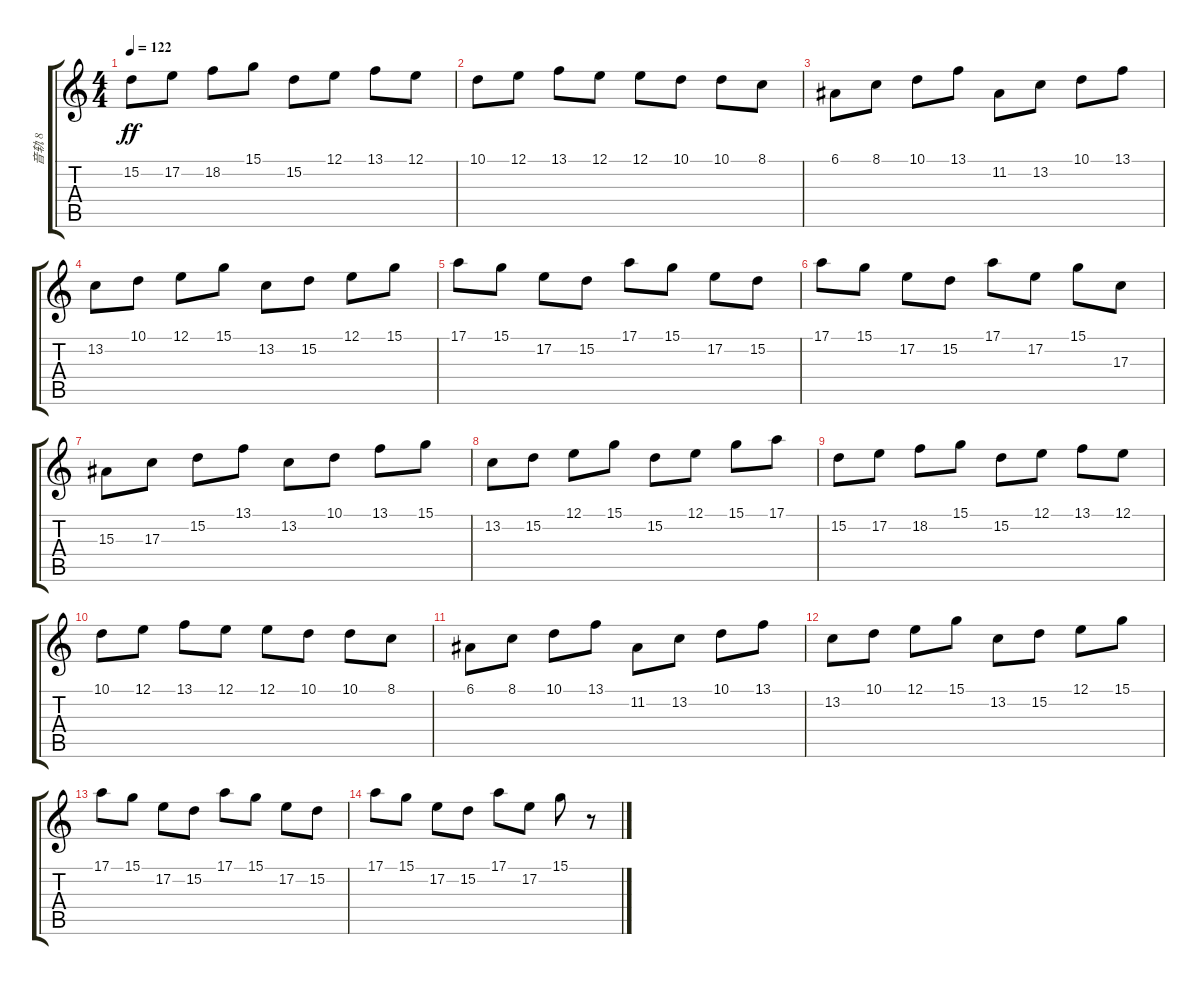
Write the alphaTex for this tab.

\track ("音轨 8" "音轨 8") {instrument pad1newage}
\staff {score tabs}
\tuning (E4 B3 G3 D3 A2 E2) {hide}
\ts (4 4)
\tempo 122
\clef g2
\ks c
15.2.8{dy ff} 17.2.8 18.2.8 15.1.8 15.2.8 12.1.8 13.1.8 12.1.8 |
10.1.8 12.1.8 13.1.8 12.1.8 12.1.8 10.1.8 10.1.8 8.1.8 |
6.1.8 8.1.8 10.1.8 13.1.8 11.2.8 13.2.8 10.1.8 13.1.8 |
13.2.8 10.1.8 12.1.8 15.1.8 13.2.8 15.2.8 12.1.8 15.1.8 |
17.1.8 15.1.8 17.2.8 15.2.8 17.1.8 15.1.8 17.2.8 15.2.8 |
17.1.8 15.1.8 17.2.8 15.2.8 17.1.8 17.2.8 15.1.8 17.3.8 |
15.3.8 17.3.8 15.2.8 13.1.8 13.2.8 10.1.8 13.1.8 15.1.8 |
13.2.8 15.2.8 12.1.8 15.1.8 15.2.8 12.1.8 15.1.8 17.1.8 |
15.2.8 17.2.8 18.2.8 15.1.8 15.2.8 12.1.8 13.1.8 12.1.8 |
10.1.8 12.1.8 13.1.8 12.1.8 12.1.8 10.1.8 10.1.8 8.1.8 |
6.1.8 8.1.8 10.1.8 13.1.8 11.2.8 13.2.8 10.1.8 13.1.8 |
13.2.8 10.1.8 12.1.8 15.1.8 13.2.8 15.2.8 12.1.8 15.1.8 |
17.1.8 15.1.8 17.2.8 15.2.8 17.1.8 15.1.8 17.2.8 15.2.8 |
17.1.8 15.1.8 17.2.8 15.2.8 17.1.8 17.2.8 15.1.8 r.8
